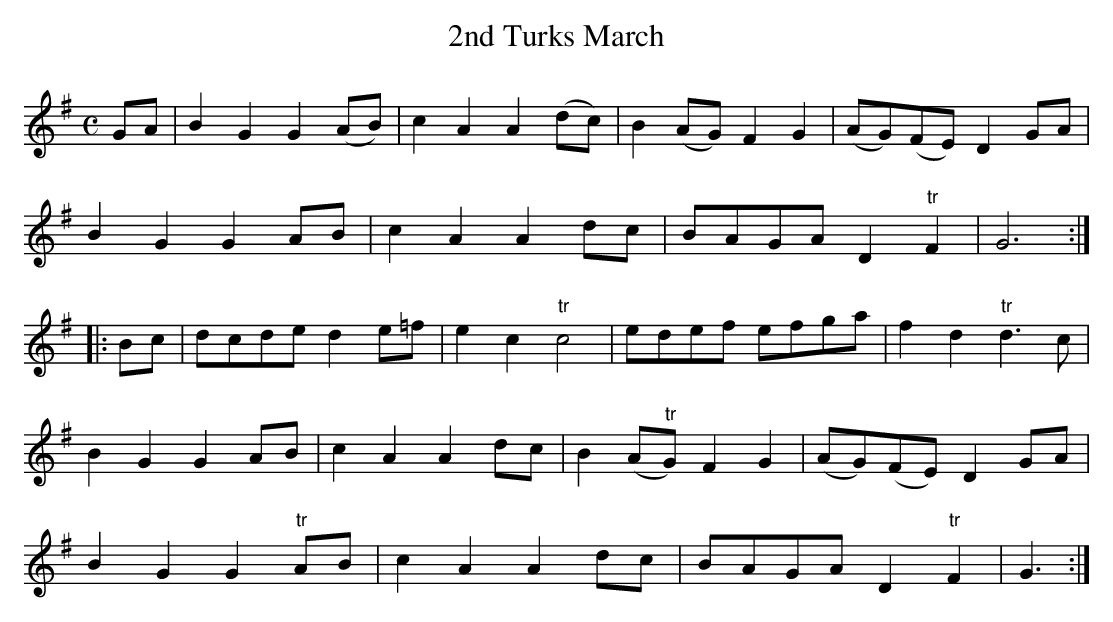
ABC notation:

X:1
T:2nd Turks March
M:C
K:G
GA|\
B2G2 G2(AB)| c2A2 A2(dc)| B2(AG) F2G2   | (AG)(FE) D2GA|
B2G2 G2AB  | c2A2 A2dc  | BAGA D2"tr"F2 | G6::
Bc|\
dcde d2e=f | e2c2 "tr"c4 | edef       efga | f2d2 "tr"d3c |
B2G2 G2AB  | c2A2 A2dc   | B2(A"tr"G) F2G2 | (AG)(FE) D2GA |
B2G2 G2"tr"AB | c2A2A2 dc | BAGA D2"tr"F2 | G3 :|
